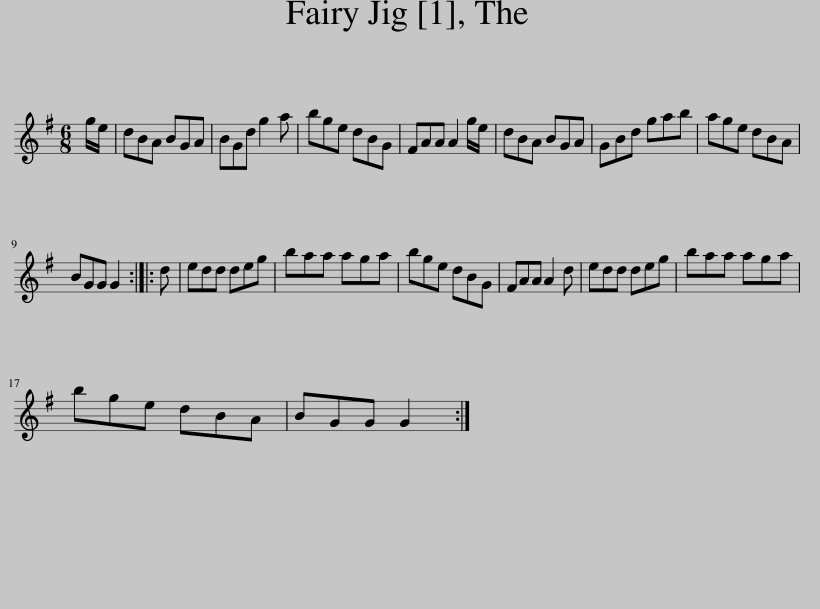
X:1
L:1/8
M:6/8
I:linebreak $
K:G
V:1 treble
V:1
 g/e/ | dBA BGA | BGd g2 a | bge dBG | FAA A2 g/e/ | %5
 dBA BGA | GBd gab | age dBA |$ BGG G2 :: d | %10
 edd deg | baa aga | bge dBG | FAA A2 d | edd deg | %15
 baa aga |$ bge dBA | BGG G2 :| %18
